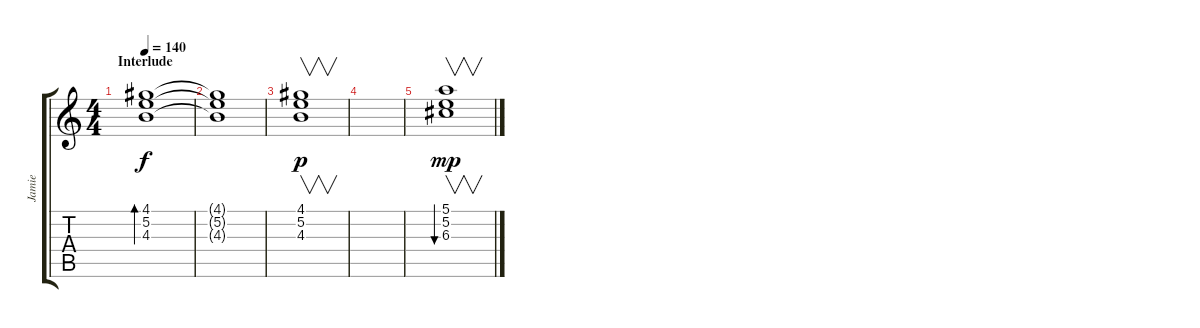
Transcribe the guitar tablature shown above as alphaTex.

\track ("Jamie" "Jamie") {instrument electricguitarjazz}
\staff {score tabs}
\tuning (E4 B3 G3 D3 A2 E2) {hide}
\ts (4 4)
\section ("" "Interlude")
\tempo 140
\clef g2
\ks c
(4.1 5.2 4.3).1{bd 60 dy f volume 16 instrument electricguitarjazz} |
(4.1{t} 5.2{t} 4.3{t}).1 |
(4.1 5.2 4.3).1{v dy p} |
|
(5.1 5.2 6.3).1{v bu 60 dy mp}
